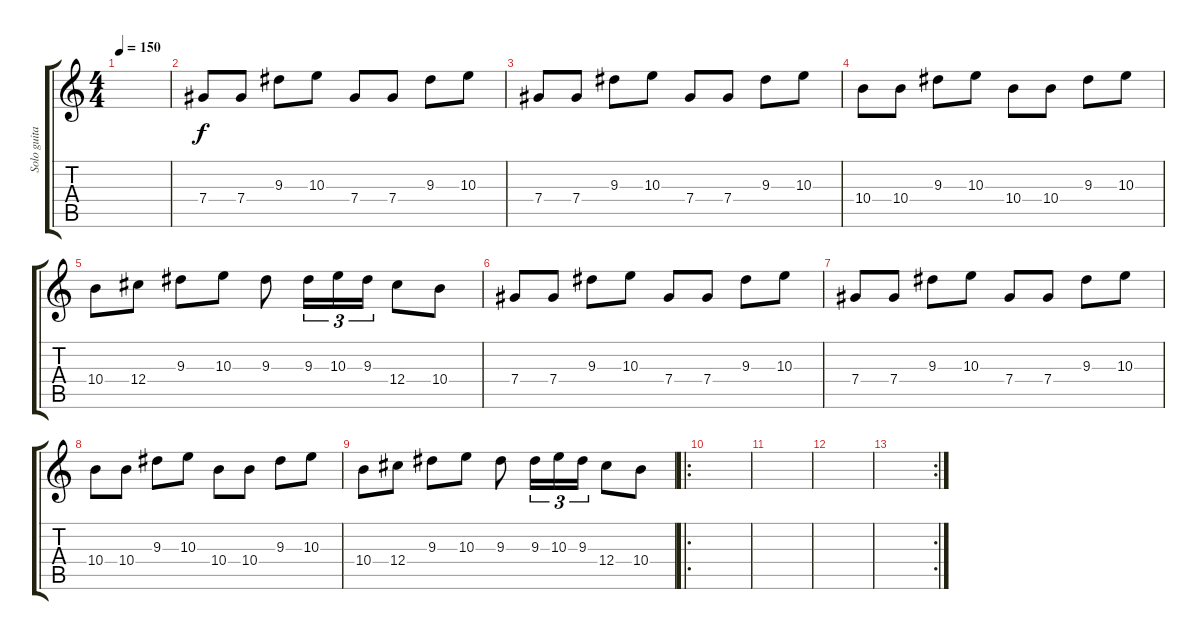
\track ("Solo guitar " "Solo guita") {instrument overdrivenguitar}
\staff {score tabs}
\tuning (Eb4 Bb3 Gb3 Db3 Ab2 Eb2) {hide}
\ts (4 4)
\tempo 150
\clef g2
\ks c
|
7.4.8 7.4.8 9.3.8 10.3.8 7.4.8 7.4.8 9.3.8 10.3.8 |
7.4.8 7.4.8 9.3.8 10.3.8 7.4.8 7.4.8 9.3.8 10.3.8 |
10.4.8 10.4.8 9.3.8 10.3.8 10.4.8 10.4.8 9.3.8 10.3.8 |
10.4.8 12.4.8 9.3.8 10.3.8 9.3.8 9.3.16{tu (3 2)} 10.3.16{tu (3 2)} 9.3.16{tu (3 2)} 12.4.8 10.4.8 |
7.4.8 7.4.8 9.3.8 10.3.8 7.4.8 7.4.8 9.3.8 10.3.8 |
7.4.8 7.4.8 9.3.8 10.3.8 7.4.8 7.4.8 9.3.8 10.3.8 |
10.4.8 10.4.8 9.3.8 10.3.8 10.4.8 10.4.8 9.3.8 10.3.8 |
10.4.8 12.4.8 9.3.8 10.3.8 9.3.8 9.3.16{tu (3 2)} 10.3.16{tu (3 2)} 9.3.16{tu (3 2)} 12.4.8 10.4.8 |
\ro
|
|
|
\rc 2
